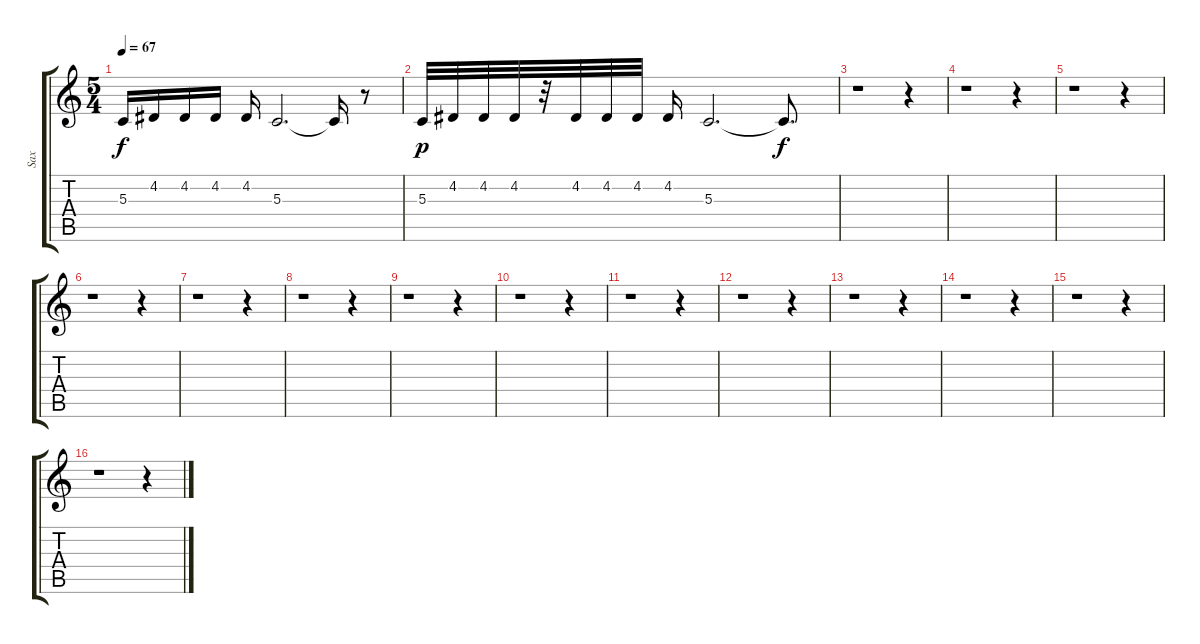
\track ("Sax" "Sax") {instrument altosax bank 255}
\staff {score tabs}
\tuning (E4 B3 G3 D3 A2 E2) {hide}
\ts (5 4)
\tempo 67
\clef g2
\ks c
5.3.16{dy f} 4.2.16 4.2.16 4.2.16 4.2.16 5.3.2{d} 5.3{t}.16 r.8 |
5.3.32{dy p} 4.2.32 4.2.32 4.2.32 r.32 4.2.32 4.2.32 4.2.32 4.2.16 5.3.2{d} 5.3{t}.8{d dy f} |
r.1 r.4 |
r.1 r.4 |
r.1 r.4 |
r.1 r.4 |
r.1 r.4 |
r.1 r.4 |
r.1 r.4 |
r.1 r.4 |
r.1 r.4 |
r.1 r.4 |
r.1 r.4 |
r.1 r.4 |
r.1 r.4 |
r.1 r.4
